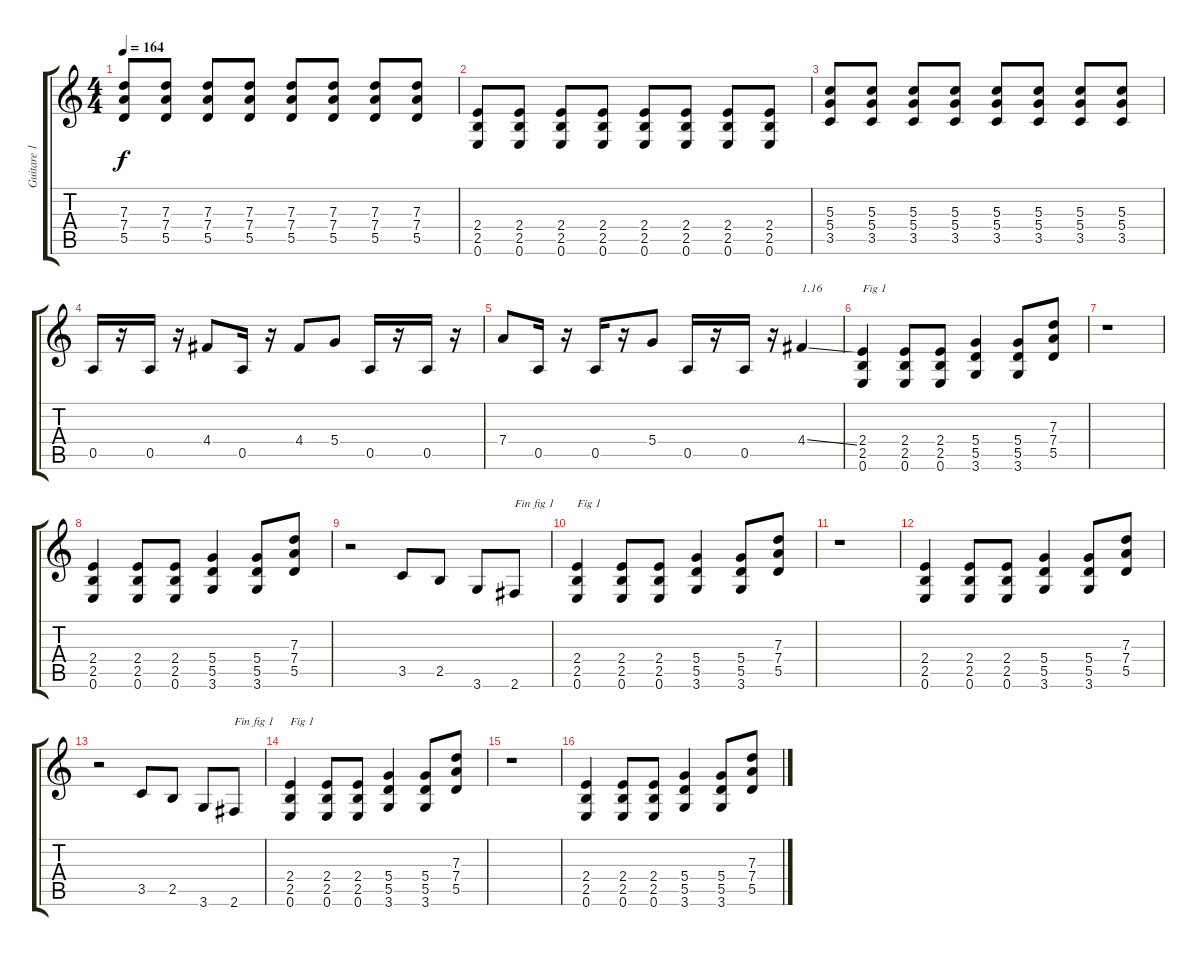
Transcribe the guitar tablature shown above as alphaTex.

\track ("Guitare 1 *" "Guitare 1 ") {instrument distortionguitar}
\staff {score tabs}
\tuning (E4 B3 G3 D3 A2 E2) {hide}
\ts (4 4)
\tempo 164
\clef g2
\ks c
(7.3 7.4 5.5).8{dy f} (7.3 7.4 5.5).8 (7.3 7.4 5.5).8 (7.3 7.4 5.5).8 (7.3 7.4 5.5).8 (7.3 7.4 5.5).8 (7.3 7.4 5.5).8 (7.3 7.4 5.5).8 |
(2.4 2.5 0.6).8 (2.4 2.5 0.6).8 (2.4 2.5 0.6).8 (2.4 2.5 0.6).8 (2.4 2.5 0.6).8 (2.4 2.5 0.6).8 (2.4 2.5 0.6).8 (2.4 2.5 0.6).8 |
(5.3 5.4 3.5).8 (5.3 5.4 3.5).8 (5.3 5.4 3.5).8 (5.3 5.4 3.5).8 (5.3 5.4 3.5).8 (5.3 5.4 3.5).8 (5.3 5.4 3.5).8 (5.3 5.4 3.5).8 |
0.5.16 r.16 0.5.16 r.16 4.4.8 0.5.16 r.16 4.4.8 5.4.8 0.5.16 r.16 0.5.16 r.16 |
7.4.8 0.5.16 r.16 0.5.16 r.16 5.4.8 0.5.16 r.16 0.5.16 r.16 4.4{ss}.4{txt "1.16"} |
(2.4 2.5 0.6).4{txt "Fig 1"} (2.4 2.5 0.6).8 (2.4 2.5 0.6).8 (5.4 5.5 3.6).4 (5.4 5.5 3.6).8 (7.3 7.4 5.5).8 |
r.1 |
(2.4 2.5 0.6).4 (2.4 2.5 0.6).8 (2.4 2.5 0.6).8 (5.4 5.5 3.6).4 (5.4 5.5 3.6).8 (7.3 7.4 5.5).8 |
r.2 3.5.8 2.5.8 3.6.8 2.6.8{txt "Fin fig 1"} |
(2.4 2.5 0.6).4{txt "Fig 1"} (2.4 2.5 0.6).8 (2.4 2.5 0.6).8 (5.4 5.5 3.6).4 (5.4 5.5 3.6).8 (7.3 7.4 5.5).8 |
r.1 |
(2.4 2.5 0.6).4 (2.4 2.5 0.6).8 (2.4 2.5 0.6).8 (5.4 5.5 3.6).4 (5.4 5.5 3.6).8 (7.3 7.4 5.5).8 |
r.2 3.5.8 2.5.8 3.6.8 2.6.8{txt "Fin fig 1"} |
(2.4 2.5 0.6).4{txt "Fig 1"} (2.4 2.5 0.6).8 (2.4 2.5 0.6).8 (5.4 5.5 3.6).4 (5.4 5.5 3.6).8 (7.3 7.4 5.5).8 |
r.1 |
(2.4 2.5 0.6).4 (2.4 2.5 0.6).8 (2.4 2.5 0.6).8 (5.4 5.5 3.6).4 (5.4 5.5 3.6).8 (7.3 7.4 5.5).8
